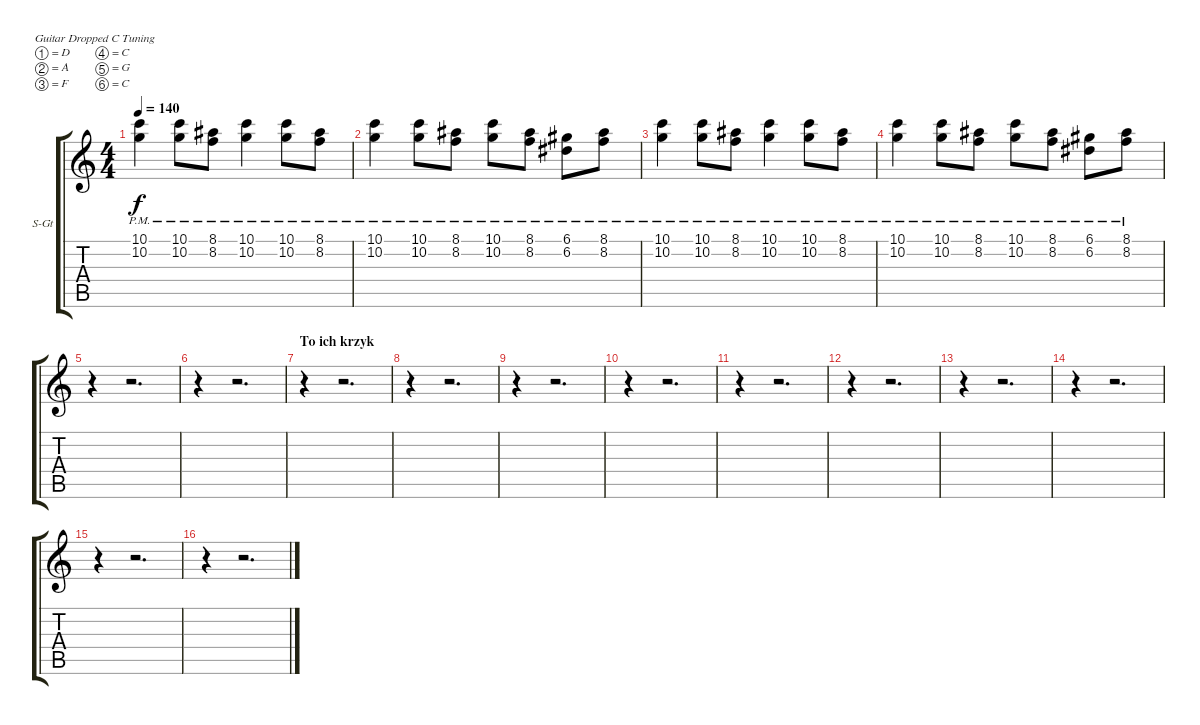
\bracketExtendMode groupsimilarinstruments
\firstSystemTrackNameOrientation horizontal
\otherSystemsTrackNameOrientation horizontal
\track ("SFX" "S-Gt") {instrument piccolo}
\staff {score tabs}
\tuning (D4 A3 F3 C3 G2 C2)
\displaytranspose 12
\ts (4 4)
\tempo 140
\clef g2
\ks c
(10.1{pm} 10.2{pm}).4{dy f} (10.1{pm} 10.2{pm}).8 (8.1{pm} 8.2{pm}).8 (10.1{pm} 10.2{pm}).4 (10.1{pm} 10.2{pm}).8 (8.1{pm} 8.2{pm}).8 |
(10.1{pm} 10.2{pm}).4 (10.1{pm} 10.2{pm}).8 (8.1{pm} 8.2{pm}).8 (10.1{pm} 10.2{pm}).8 (8.1{pm} 8.2{pm}).8 (6.1{pm} 6.2{pm}).8 (8.1{pm} 8.2{pm}).8 |
(10.1{pm} 10.2{pm}).4 (10.1{pm} 10.2{pm}).8 (8.1{pm} 8.2{pm}).8 (10.1{pm} 10.2{pm}).4 (10.1{pm} 10.2{pm}).8 (8.1{pm} 8.2{pm}).8 |
(10.1{pm} 10.2{pm}).4 (10.1{pm} 10.2{pm}).8 (8.1{pm} 8.2{pm}).8 (10.1{pm} 10.2{pm}).8 (8.1{pm} 8.2{pm}).8 (6.1{pm} 6.2{pm}).8 (8.1{pm} 8.2{pm}).8 |
r.4 r.2{d} |
r.4 r.2{d} |
\section ("" "To ich krzyk")
r.4 r.2{d} |
r.4 r.2{d} |
r.4 r.2{d} |
r.4 r.2{d} |
r.4 r.2{d} |
r.4 r.2{d} |
r.4 r.2{d} |
r.4 r.2{d} |
r.4 r.2{d} |
r.4 r.2{d}
